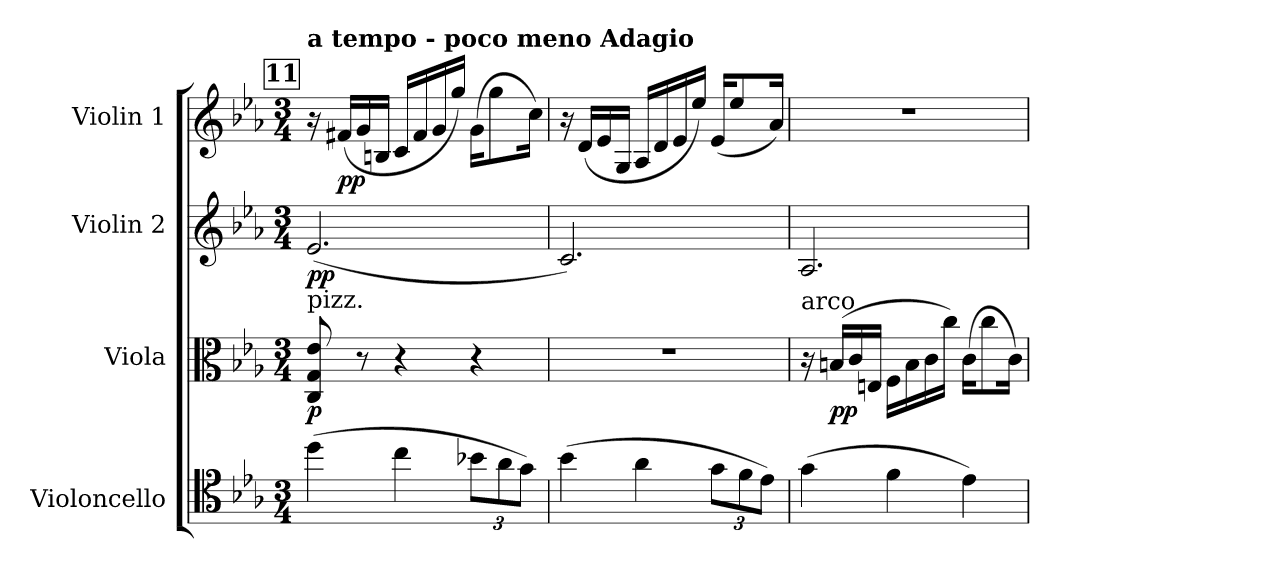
**kern	**dynam	**kern	**dynam	**kern	**dynam	**kern	**dynam
*part4	*part4	*part3	*part3	*part2	*part2	*part1	*part1
*staff4	*staff4	*staff3	*staff3	*staff2	*staff2	*staff1	*staff1
*I"Violoncello	*	*I"Viola	*	*I"Violin 2	*	*I"Violin 1	*
*I'Vc	*	*I'Vla	*	*I'Vln	*	*I'Vln	*
*clefC4	*	*clefC3	*	*clefG2	*	*clefG2	*
*k[b-e-a-]	*	*k[b-e-a-]	*	*k[b-e-a-]	*	*k[b-e-a-]	*
*M3/4	*	*M3/4	*	*M3/4	*	*M3/4	*
!!LO:REH:place=s1:a:B:cj:fs=14:t=11
=111	=111	=111	=111	=111	=111	=111	=111
!	!	!	!	!	!	!LO:TX:a:B:t=a tempo - poco meno Adagio	!
!	!	!LO:TX:a:t=pizz.	!	!	!	!	!
!	!LO:DY:b	!	!	!	!	!	!
!	!LO:DY:n=1:b	!	!LO:DY:b	!	!LO:DY:b	!	!
(4dd\	p other-dynamics	8C/ 8G/ 8e-/	p	(2.e-/	pp	16r	.
!	!	!	!	!	!	!	!LO:DY:b
.	.	.	.	.	.	(16f#X/LL	pp
.	.	8r	.	.	.	16g/	.
.	.	.	.	.	.	16Bn/JJ	.
4cc\	.	4r	.	.	.	16c/LL	.
.	.	.	.	.	.	16f#/	.
.	.	.	.	.	.	16g/	.
.	.	.	.	.	.	16gg/JJ)	.
*Xbrackettup	*	*	*	*	*	*	*
12b-X\L	.	4r	.	.	.	(16g\KL	.
.	.	.	.	.	.	8gg\	.
12a-\	.	.	.	.	.	.	.
12g\J)	.	.	.	.	.	.	.
.	.	.	.	.	.	16cc\Jk)	.
=112	=112	=112	=112	=112	=112	=112	=112
(4b-\	.	2.r	.	2.c/)	.	16r	.
.	.	.	.	.	.	(16d/LL	.
.	.	.	.	.	.	16e-/	.
.	.	.	.	.	.	16G/JJ	.
4a-\	.	.	.	.	.	16A-/LL	.
.	.	.	.	.	.	16d/	.
.	.	.	.	.	.	16e-/	.
.	.	.	.	.	.	16ee-/JJ)	.
12g\L	.	.	.	.	.	(16e-/KL	.
.	.	.	.	.	.	8ee-/	.
12f\	.	.	.	.	.	.	.
12e-\J)	.	.	.	.	.	.	.
.	.	.	.	.	.	16a-/Jk)	.
!!LO:PB:g=z
=113	=113	=113	=113	=113	=113	=113	=113
!	!	!LO:TX:a:t=arco	!	!	!	!	!
(4g\	.	16r	.	2.A-/	.	2.r	.
!	!	!	!LO:DY:b	!	!	!	!
.	.	(16Bn/LL	pp	.	.	.	.
.	.	16c/	.	.	.	.	.
.	.	16En/JJ	.	.	.	.	.
4f\	.	16F\LL	.	.	.	.	.
.	.	16B\	.	.	.	.	.
.	.	16c\	.	.	.	.	.
.	.	16cc\JJ)	.	.	.	.	.
4e-\)	.	(16c\KL	.	.	.	.	.
.	.	8cc\	.	.	.	.	.
.	.	16c\Jk)	.	.	.	.	.
=	=	=	=	=	=	=	=
*-	*-	*-	*-	*-	*-	*-	*-
